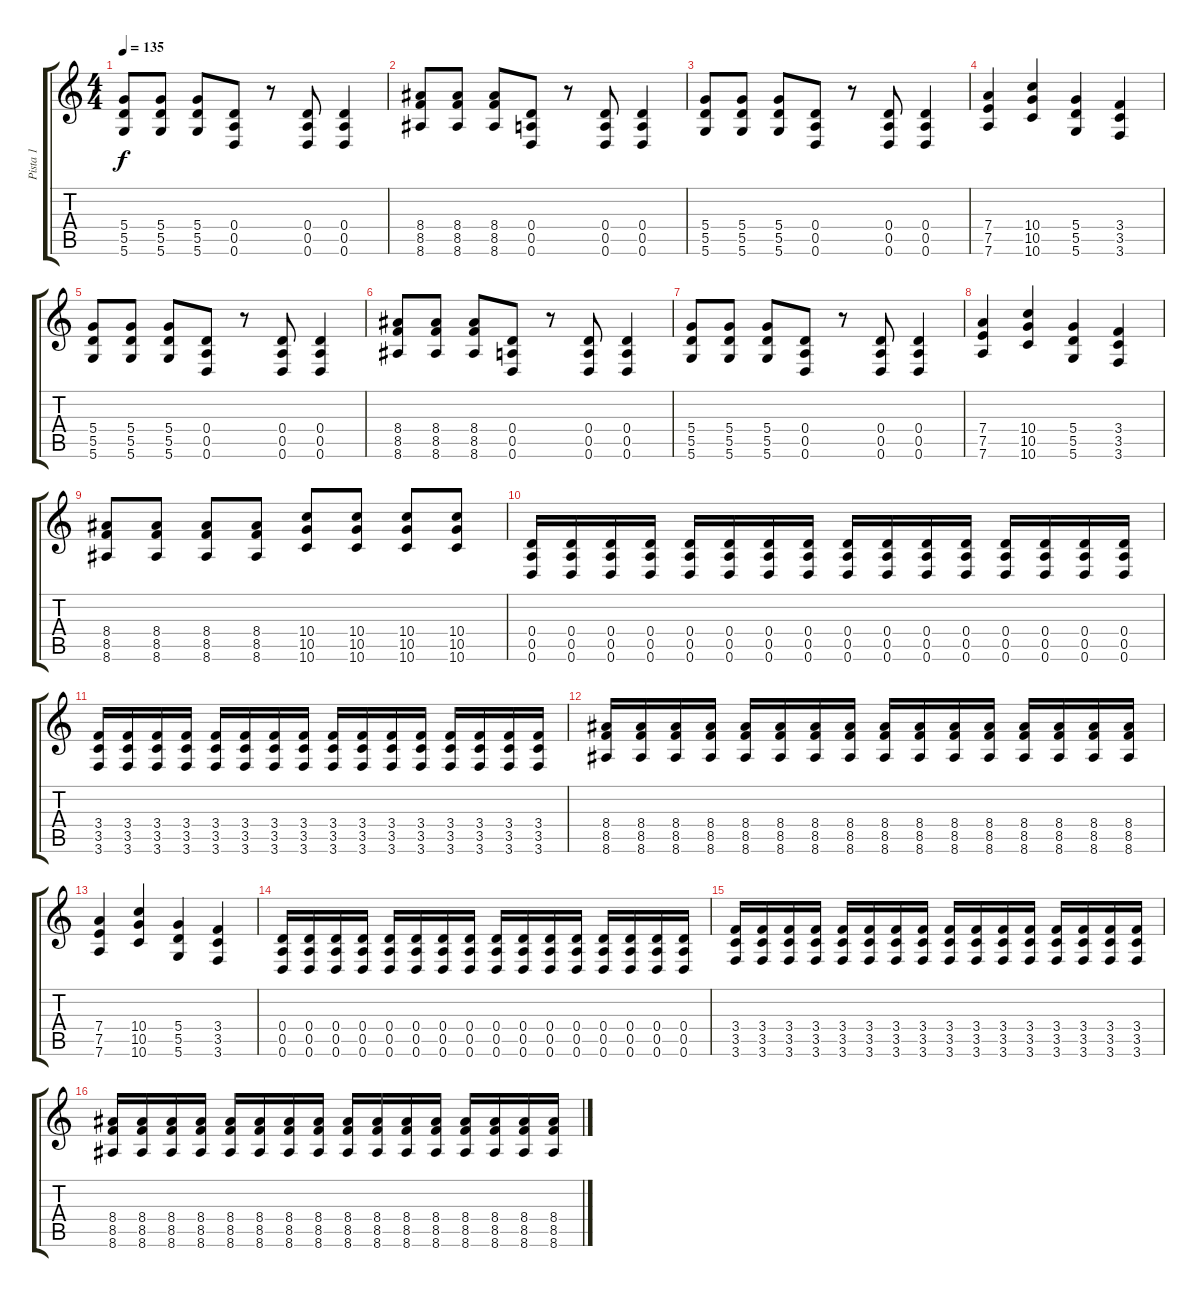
\track ("Pista 1" "Pista 1") {instrument overdrivenguitar}
\staff {score tabs}
\tuning (E4 B3 G3 D3 A2 D2) {hide}
\ts (4 4)
\tempo 135
\clef g2
\ks c
(5.4 5.5 5.6).8{dy f} (5.4 5.5 5.6).8 (5.4 5.5 5.6).8 (0.4 0.5 0.6).8 r.8 (0.4 0.5 0.6).8 (0.4 0.5 0.6).4 |
(8.4 8.5 8.6).8 (8.4 8.5 8.6).8 (8.4 8.5 8.6).8 (0.4 0.5 0.6).8 r.8 (0.4 0.5 0.6).8 (0.4 0.5 0.6).4 |
(5.4 5.5 5.6).8 (5.4 5.5 5.6).8 (5.4 5.5 5.6).8 (0.4 0.5 0.6).8 r.8 (0.4 0.5 0.6).8 (0.4 0.5 0.6).4 |
(7.4 7.5 7.6).4 (10.4 10.5 10.6).4 (5.4 5.5 5.6).4 (3.4 3.5 3.6).4 |
(5.4 5.5 5.6).8 (5.4 5.5 5.6).8 (5.4 5.5 5.6).8 (0.4 0.5 0.6).8 r.8 (0.4 0.5 0.6).8 (0.4 0.5 0.6).4 |
(8.4 8.5 8.6).8 (8.4 8.5 8.6).8 (8.4 8.5 8.6).8 (0.4 0.5 0.6).8 r.8 (0.4 0.5 0.6).8 (0.4 0.5 0.6).4 |
(5.4 5.5 5.6).8 (5.4 5.5 5.6).8 (5.4 5.5 5.6).8 (0.4 0.5 0.6).8 r.8 (0.4 0.5 0.6).8 (0.4 0.5 0.6).4 |
(7.4 7.5 7.6).4 (10.4 10.5 10.6).4 (5.4 5.5 5.6).4 (3.4 3.5 3.6).4 |
(8.4 8.5 8.6).8 (8.4 8.5 8.6).8 (8.4 8.5 8.6).8 (8.4 8.5 8.6).8 (10.4 10.5 10.6).8 (10.4 10.5 10.6).8 (10.4 10.5 10.6).8 (10.4 10.5 10.6).8 |
(0.4 0.5 0.6).16 (0.4 0.5 0.6).16 (0.4 0.5 0.6).16 (0.4 0.5 0.6).16 (0.4 0.5 0.6).16 (0.4 0.5 0.6).16 (0.4 0.5 0.6).16 (0.4 0.5 0.6).16 (0.4 0.5 0.6).16 (0.4 0.5 0.6).16 (0.4 0.5 0.6).16 (0.4 0.5 0.6).16 (0.4 0.5 0.6).16 (0.4 0.5 0.6).16 (0.4 0.5 0.6).16 (0.4 0.5 0.6).16 |
(3.4 3.5 3.6).16 (3.4 3.5 3.6).16 (3.4 3.5 3.6).16 (3.4 3.5 3.6).16 (3.4 3.5 3.6).16 (3.4 3.5 3.6).16 (3.4 3.5 3.6).16 (3.4 3.5 3.6).16 (3.4 3.5 3.6).16 (3.4 3.5 3.6).16 (3.4 3.5 3.6).16 (3.4 3.5 3.6).16 (3.4 3.5 3.6).16 (3.4 3.5 3.6).16 (3.4 3.5 3.6).16 (3.4 3.5 3.6).16 |
(8.4 8.5 8.6).16 (8.4 8.5 8.6).16 (8.4 8.5 8.6).16 (8.4 8.5 8.6).16 (8.4 8.5 8.6).16 (8.4 8.5 8.6).16 (8.4 8.5 8.6).16 (8.4 8.5 8.6).16 (8.4 8.5 8.6).16 (8.4 8.5 8.6).16 (8.4 8.5 8.6).16 (8.4 8.5 8.6).16 (8.4 8.5 8.6).16 (8.4 8.5 8.6).16 (8.4 8.5 8.6).16 (8.4 8.5 8.6).16 |
(7.4 7.5 7.6).4 (10.4 10.5 10.6).4 (5.4 5.5 5.6).4 (3.4 3.5 3.6).4 |
(0.4 0.5 0.6).16 (0.4 0.5 0.6).16 (0.4 0.5 0.6).16 (0.4 0.5 0.6).16 (0.4 0.5 0.6).16 (0.4 0.5 0.6).16 (0.4 0.5 0.6).16 (0.4 0.5 0.6).16 (0.4 0.5 0.6).16 (0.4 0.5 0.6).16 (0.4 0.5 0.6).16 (0.4 0.5 0.6).16 (0.4 0.5 0.6).16 (0.4 0.5 0.6).16 (0.4 0.5 0.6).16 (0.4 0.5 0.6).16 |
(3.4 3.5 3.6).16 (3.4 3.5 3.6).16 (3.4 3.5 3.6).16 (3.4 3.5 3.6).16 (3.4 3.5 3.6).16 (3.4 3.5 3.6).16 (3.4 3.5 3.6).16 (3.4 3.5 3.6).16 (3.4 3.5 3.6).16 (3.4 3.5 3.6).16 (3.4 3.5 3.6).16 (3.4 3.5 3.6).16 (3.4 3.5 3.6).16 (3.4 3.5 3.6).16 (3.4 3.5 3.6).16 (3.4 3.5 3.6).16 |
(8.4 8.5 8.6).16 (8.4 8.5 8.6).16 (8.4 8.5 8.6).16 (8.4 8.5 8.6).16 (8.4 8.5 8.6).16 (8.4 8.5 8.6).16 (8.4 8.5 8.6).16 (8.4 8.5 8.6).16 (8.4 8.5 8.6).16 (8.4 8.5 8.6).16 (8.4 8.5 8.6).16 (8.4 8.5 8.6).16 (8.4 8.5 8.6).16 (8.4 8.5 8.6).16 (8.4 8.5 8.6).16 (8.4 8.5 8.6).16
